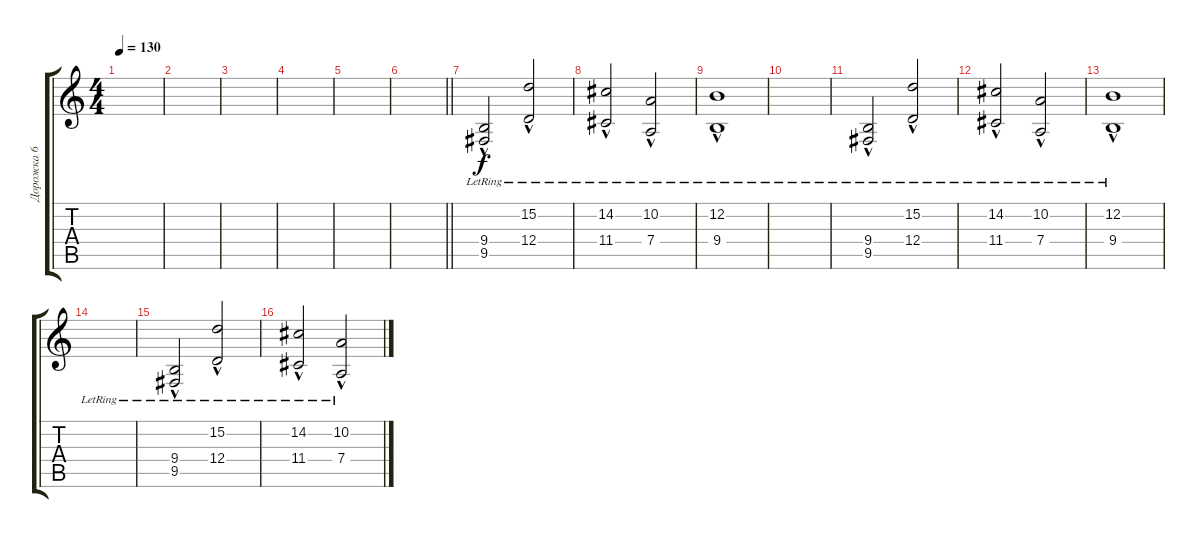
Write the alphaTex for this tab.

\track ("Дорожка 6" "Дорожка 6") {instrument acousticgrandpiano}
\staff {score tabs}
\tuning (E4 B3 G3 D3 A2 E2) {hide}
\ts (4 4)
\tempo 130
\clef g2
\ks c
|
|
|
|
|
\barLineRight lightlight
|
(9.4{hac lr} 9.5{hac lr}).2 (15.2{hac lr} 12.4{hac lr}).2 |
(14.2{hac lr} 11.4{hac lr}).2 (10.2{hac lr} 7.4{hac lr}).2 |
(12.2{hac lr} 9.4{hac lr}).1 |
|
(9.4{hac lr} 9.5{hac lr}).2 (15.2{hac lr} 12.4{hac lr}).2 |
(14.2{hac lr} 11.4{hac lr}).2 (10.2{hac lr} 7.4{hac lr}).2 |
(12.2{hac lr} 9.4{hac lr}).1 |
|
(9.4{hac lr} 9.5{hac lr}).2 (15.2{hac lr} 12.4{hac lr}).2 |
(14.2{hac lr} 11.4{hac lr}).2 (10.2{hac lr} 7.4{hac lr}).2
